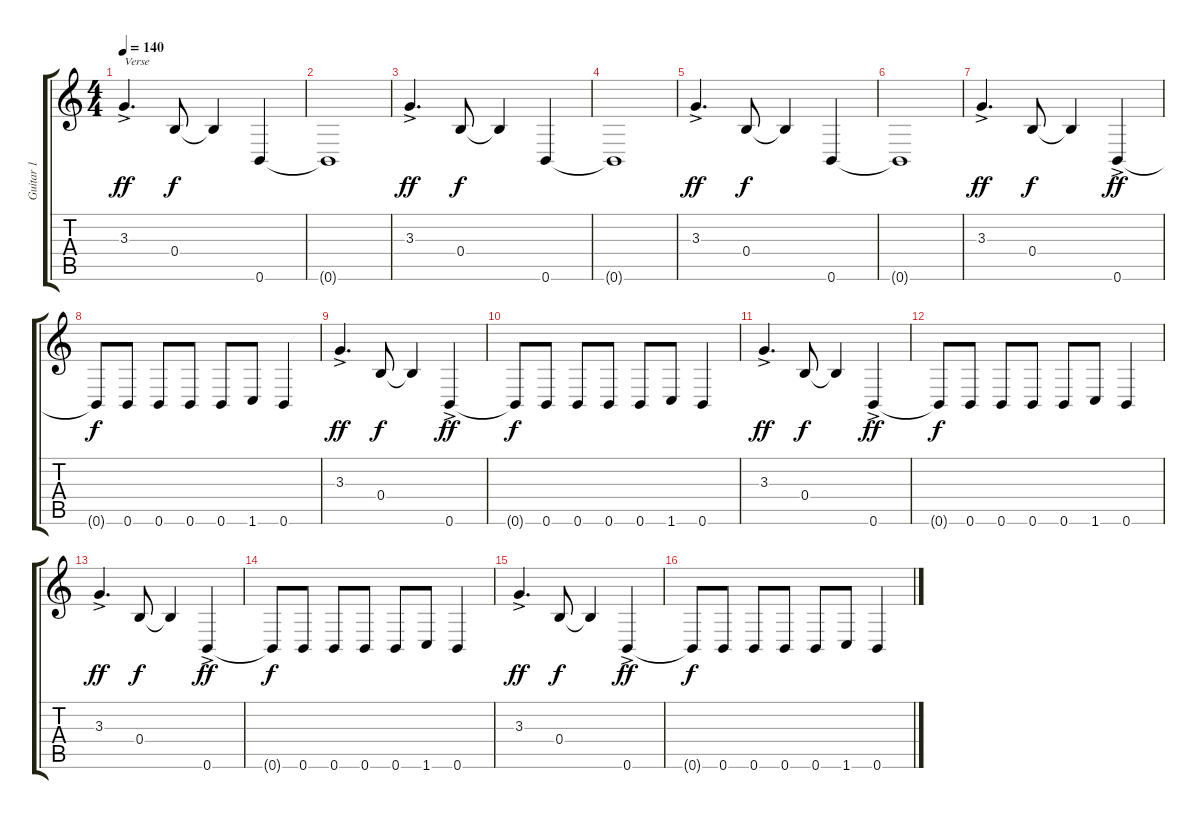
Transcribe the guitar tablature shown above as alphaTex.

\track ("Guitar 1" "Guitar 1") {instrument electricguitarclean}
\staff {score tabs}
\tuning (Db4 Ab3 E3 B2 Gb2 B1) {hide}
\ts (4 4)
\tempo 140
\clef g2
\ks c
3.3{ac}.4{d txt "Verse" dy ff} 0.4.8{dy f} 0.4{t}.4 0.6.4 |
0.6{t}.1 |
3.3{ac}.4{d dy ff} 0.4.8{dy f} 0.4{t}.4 0.6.4 |
0.6{t}.1 |
3.3{ac}.4{d dy ff} 0.4.8{dy f} 0.4{t}.4 0.6.4 |
0.6{t}.1 |
3.3{ac}.4{d dy ff} 0.4.8{dy f} 0.4{t}.4 0.6{ac}.4{dy ff} |
0.6{t}.8{dy f} 0.6.8 0.6.8 0.6.8 0.6.8 1.6.8 0.6.4 |
3.3{ac}.4{d dy ff} 0.4.8{dy f} 0.4{t}.4 0.6{ac}.4{dy ff} |
0.6{t}.8{dy f} 0.6.8 0.6.8 0.6.8 0.6.8 1.6.8 0.6.4 |
3.3{ac}.4{d dy ff} 0.4.8{dy f} 0.4{t}.4 0.6{ac}.4{dy ff} |
0.6{t}.8{dy f} 0.6.8 0.6.8 0.6.8 0.6.8 1.6.8 0.6.4 |
3.3{ac}.4{d dy ff} 0.4.8{dy f} 0.4{t}.4 0.6{ac}.4{dy ff} |
0.6{t}.8{dy f} 0.6.8 0.6.8 0.6.8 0.6.8 1.6.8 0.6.4 |
3.3{ac}.4{d dy ff} 0.4.8{dy f} 0.4{t}.4 0.6{ac}.4{dy ff} |
0.6{t}.8{dy f} 0.6.8 0.6.8 0.6.8 0.6.8 1.6.8 0.6.4
